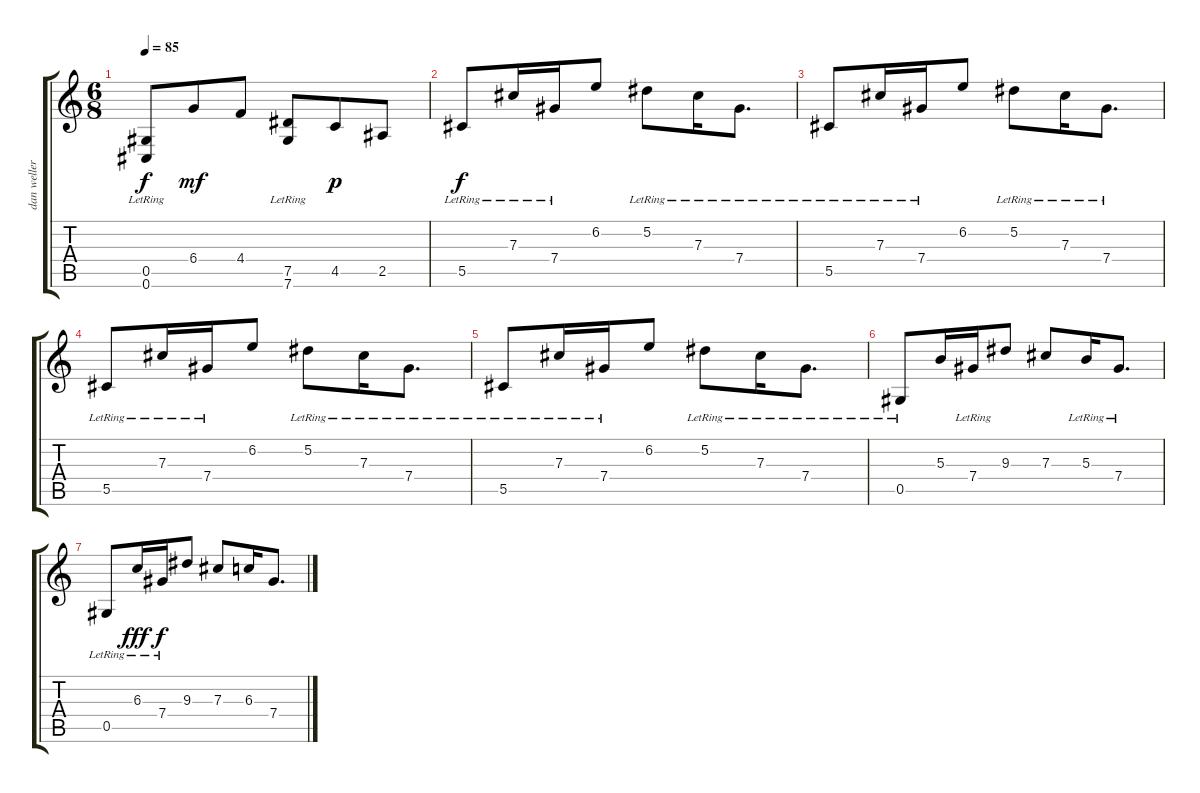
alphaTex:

\track ("dan weller" "dan weller") {instrument distortionguitar}
\staff {score tabs}
\tuning (Eb4 Bb3 Gb3 Db3 Ab2 Db2) {hide}
\ts (6 8)
\tempo 85
\clef g2
\ks c
(0.5{lr} 0.6{lr}).8{dy f} 6.4.8{dy mf} 4.4.8 (7.5 7.6{lr}).8 4.5.8{dy p} 2.5.8 |
5.5{lr}.8{dy f} 7.3{lr}.16 7.4{lr}.16 6.2.8 5.2{lr}.8 7.3{lr}.16 7.4{lr}.8{d} |
5.5{lr}.8 7.3{lr}.16 7.4{lr}.16 6.2.8 5.2{lr}.8 7.3{lr}.16 7.4{lr}.8{d} |
5.5{lr}.8 7.3{lr}.16 7.4{lr}.16 6.2.8 5.2{lr}.8 7.3{lr}.16 7.4{lr}.8{d} |
5.5{lr}.8 7.3{lr}.16 7.4{lr}.16 6.2.8 5.2{lr}.8 7.3{lr}.16 7.4{lr}.8{d} |
0.5{lr}.8 5.3.16 7.4{lr}.16 9.3.8 7.3.8 5.3{lr}.16 7.4{lr}.8{d} |
0.5{lr}.8 6.3{lr}.16{dy fff} 7.4{lr}.16{dy f} 9.3.8 7.3.8 6.3.16 7.4.8{d}
